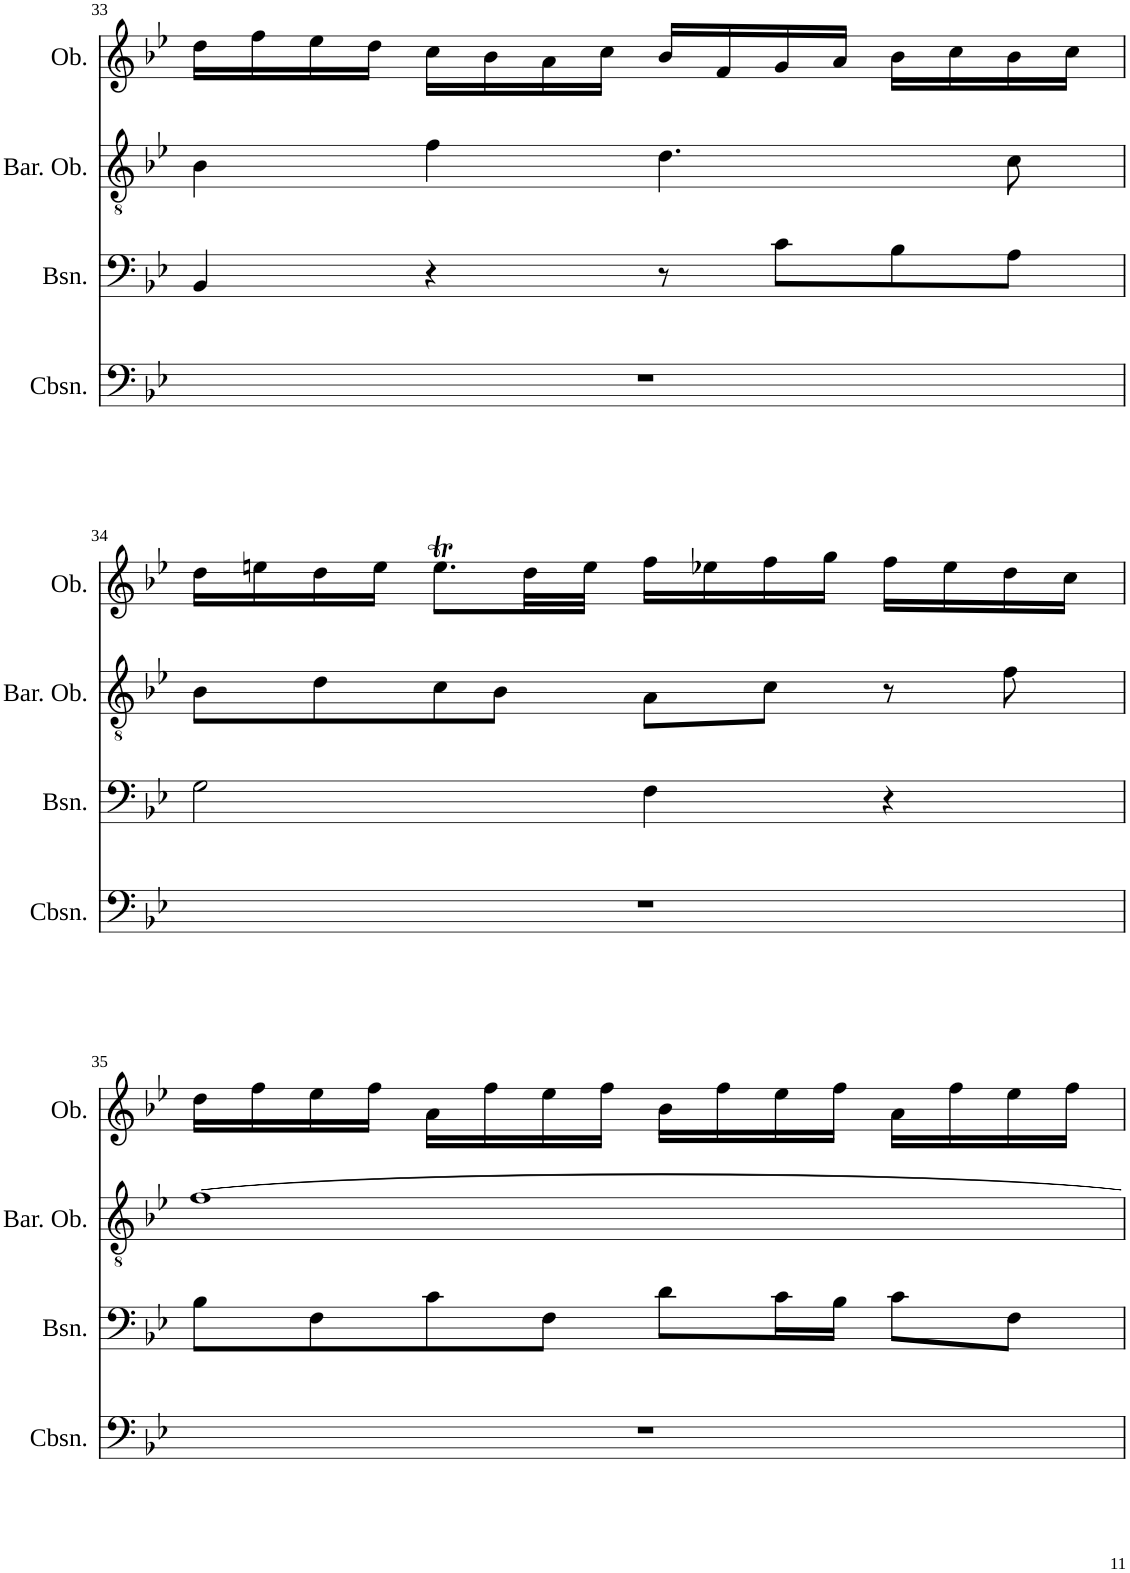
**kern	**kern	**kern	**kern
*part4	*part3	*part2	*part1
*staff4	*staff3	*staff2	*staff1
*I"Contrabassoon	*I"Bassoon	*I"Baritone Oboe	*I"Oboe
*I'Cbsn.	*I'Bsn.	*I'Bar. Ob.	*I'Ob.
!!LO:PB:g=z
*clefF4	*clefF4	*clefGv2	*clefG2
*Trd7c12	*	*	*
*k[b-e-]	*k[b-e-]	*k[b-e-]	*k[b-e-]
*M4/4	*M4/4	*M4/4	*M4/4
*met(c)	*met(c)	*met(c)	*met(c)
=33	=33	=33	=33
1r	4BB-/	4B-\	16dd\LL
.	.	.	16ff\
.	.	.	16ee-\
.	.	.	16dd\JJ
.	4r	4f\	16cc\LL
.	.	.	16b-\
.	.	.	16a\
.	.	.	16cc\JJ
.	8r	4.d\	16b-/LL
.	.	.	16f/
.	8c\L	.	16g/
.	.	.	16a/JJ
.	8B-\	.	16b-\LL
.	.	.	16cc\
.	8A\J	8c\	16b-\
.	.	.	16cc\JJ
!!LO:LB:g=z
=34	=34	=34	=34
1r	2G\	8B-\L	16dd\LL
.	.	.	16een\
.	.	8d\	16dd\
.	.	.	16ee\JJ
.	.	8c\	8.eet\L
.	.	8B-\J	.
.	.	.	32dd\LL
.	.	.	32ee\JJJ
.	4F\	8A\L	16ff\LL
.	.	.	16ee-X\
.	.	8c\J	16ff\
.	.	.	16gg\JJ
.	4r	8r	16ff\LL
.	.	.	16ee-\
.	.	8f\	16dd\
.	.	.	16cc\JJ
!!LO:LB:g=z
=35	=35	=35	=35
1r	8B-\L	[1f	16dd\LL
.	.	.	16ff\
.	8F\	.	16ee-\
.	.	.	16ff\JJ
.	8c\	.	16a\LL
.	.	.	16ff\
.	8F\J	.	16ee-\
.	.	.	16ff\JJ
.	8d\L	.	16b-\LL
.	.	.	16ff\
.	16c\L	.	16ee-\
.	16B-\JJ	.	16ff\JJ
.	8c\L	.	16a\LL
.	.	.	16ff\
.	8F\J	.	16ee-\
.	.	.	16ff\JJ
=	=	=	=
*-	*-	*-	*-
